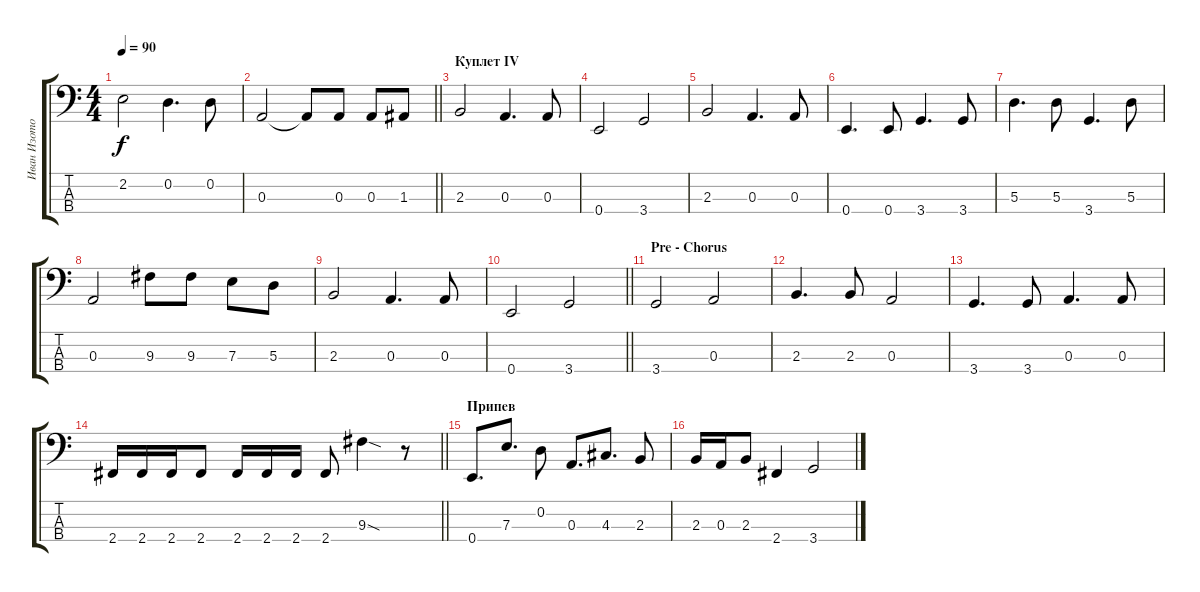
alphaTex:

\track ("Иван Изотов " "Иван Изото") {instrument electricbassfinger}
\staff {score tabs}
\tuning (G2 D2 A1 E1) {hide}
\ts (4 4)
\tempo 90
\clef f4
\ks c
2.2.2{dy f} 0.2.4{d} 0.2.8 |
\barLineRight lightlight
0.3.2 0.3{t}.8 0.3.8 0.3.8 1.3.8 |
\section ("" "Куплет IV")
2.3.2 0.3.4{d} 0.3.8 |
0.4.2 3.4.2 |
2.3.2 0.3.4{d} 0.3.8 |
0.4.4{d} 0.4.8 3.4.4{d} 3.4.8 |
5.3.4{d} 5.3.8 3.4.4{d} 5.3.8 |
0.3.2 9.3.8 9.3.8 7.3.8 5.3.8 |
2.3.2 0.3.4{d} 0.3.8 |
\barLineRight lightlight
0.4.2 3.4.2 |
\section ("" "Pre - Chorus")
3.4.2 0.3.2 |
2.3.4{d} 2.3.8 0.3.2 |
3.4.4{d} 3.4.8 0.3.4{d} 0.3.8 |
\barLineRight lightlight
2.4.16 2.4.16 2.4.16 2.4.8 2.4.16 2.4.16 2.4.16 2.4.8 9.3{sod}.4 r.8 |
\section ("" "Припев")
0.4.8{d} 7.3.8{d} 0.2.8 0.3.8{d} 4.3.8{d} 2.3.8 |
2.3.16 0.3.16 2.3.8 2.4.4 3.4.2
